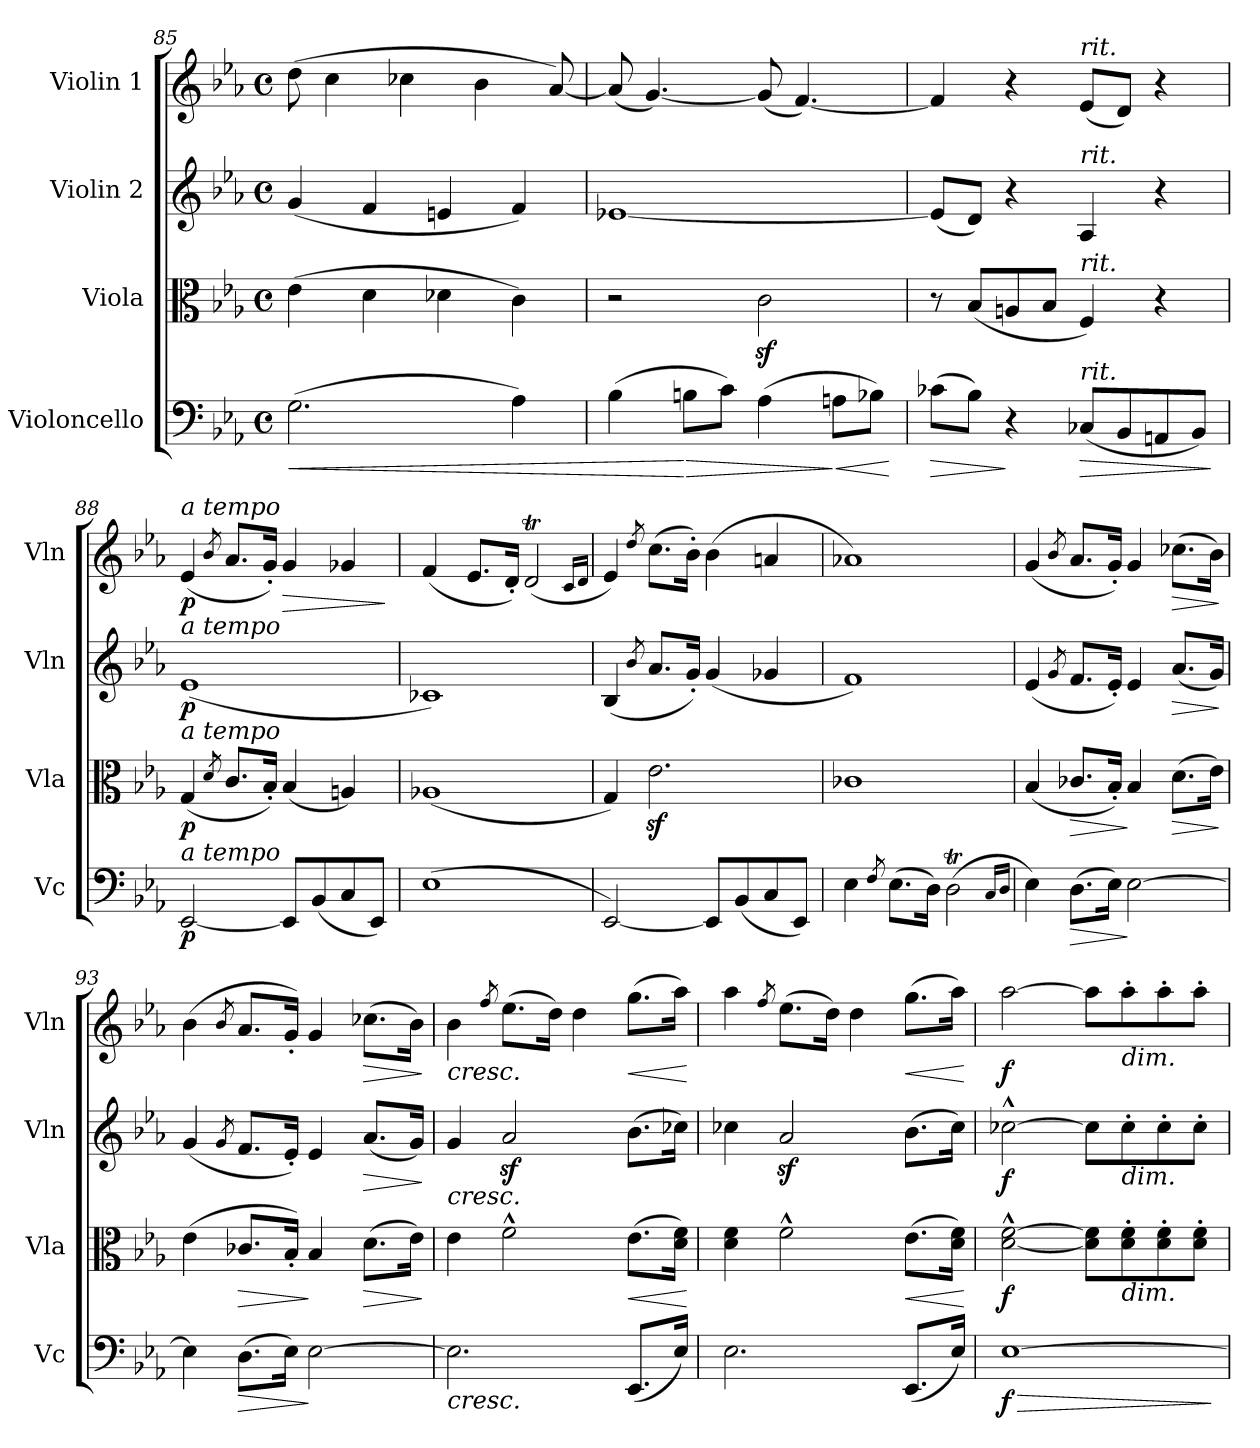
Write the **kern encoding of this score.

**kern	**dynam	**kern	**dynam	**kern	**dynam	**kern	**dynam
*part4	*part4	*part3	*part3	*part2	*part2	*part1	*part1
*staff4	*staff4	*staff3	*staff3	*staff2	*staff2	*staff1	*staff1
*I"Violoncello	*	*I"Viola	*	*I"Violin 2	*	*I"Violin 1	*
*I'Vc	*	*I'Vla	*	*I'Vln	*	*I'Vln	*
!!LO:LB:g=z
*clefF4	*	*clefC3	*	*clefG2	*	*clefG2	*
*k[b-e-a-]	*	*k[b-e-a-]	*	*k[b-e-a-]	*	*k[b-e-a-]	*
*M4/4	*	*M4/4	*	*M4/4	*	*M4/4	*
*met(c)	*	*met(c)	*	*met(c)	*	*met(c)	*
=85	=85	=85	=85	=85	=85	=85	=85
!	!LO:HP:b	!	!	!	!	!	!
(>2.G\	<	(>4e-\	.	(<4g/	.	(>8dd\	.
.	.	.	.	.	.	4cc\	.
.	.	4d\	.	4f/	.	.	.
.	.	.	.	.	.	4cc-X\	.
.	.	4d-X\	.	4en/	.	.	.
.	.	.	.	.	.	4b-\	.
4A-\)	.	4c\)	.	4f/)	.	.	.
.	.	.	.	.	.	[8a-/)	.
=86	=86	=86	=86	=86	=86	=86	=86
(>4B-\	.	2r	.	[1e-X	.	(<8a-/]	.
.	.	.	.	.	.	[4.g/)	.
!	!LO:HP:n=1:b	!	!	!	!	!	!
8Bn\L	[ >	.	.	.	.	.	.
8c\J)	.	.	.	.	.	.	.
(>4A-\	.	2cz<\	.	.	.	(<8g/]	.
.	.	.	.	.	.	[4.f/)	.
!	!LO:HP:n=1:b	!	!	!	!	!	!
8An\L	] <	.	.	.	.	.	.
8B-X\J)	.	.	.	.	.	.	.
.	[	.	.	.	.	.	.
=87	=87	=87	=87	=87	=87	=87	=87
!	!LO:HP:b	!	!	!	!	!	!
(>8c-X\L	>	8r	.	(<8e-/L]	.	4f/]	.
8B-\J)	.	(<8B-/L	.	8d/J)	.	.	.
4r	]	8An/	.	4r	.	4r	.
.	.	8B-/J	.	.	.	.	.
!	!	!	!	!	!	!LO:TX:a:i:t=rit.	!
!	!	!	!	!LO:TX:a:i:t=rit.	!	!	!
!	!	!LO:TX:a:i:t=rit.	!	!	!	!	!
!LO:TX:a:i:t=rit.	!	!	!	!	!	!	!
!	!LO:HP:b	!	!	!	!	!	!
(<8C-X/L	>	4F/)	.	4A-/	.	(<8e-/L	.
8BB-/	.	.	.	.	.	8d/J)	.
8AAn/	.	4r	.	4r	.	4r	.
8BB-/J)	.	.	.	.	.	.	.
.	]	.	.	.	.	.	.
=88	=88	=88	=88	=88	=88	=88	=88
!	!	!	!	!	!	!LO:TX:a:i:t=a tempo	!
!	!	!	!	!LO:TX:a:i:t=a tempo	!	!	!
!	!	!LO:TX:a:i:t=a tempo	!	!	!	!	!
!LO:TX:a:i:t=a tempo	!	!	!	!	!	!	!
!	!LO:DY:b	!	!LO:DY:b	!	!LO:DY:b	!	!LO:DY:b
[2EE-/	p	(<4G/	p	(<1e-	p	(<4e-/	p
.	.	8qd/	.	.	.	8qb-/	.
.	.	8.c/L	.	.	.	8.a-/L	.
.	.	16B-'/Jk)	.	.	.	16g'/Jk)	.
!	!	!	!	!	!	!	!LO:HP:b
8EE-/L]	.	(<4B-/	.	.	.	4g/	>
(<8BB-/	.	.	.	.	.	.	.
8C/	.	4An/)	.	.	.	4g-X/	.
8EE-/J)	.	.	.	.	.	.	.
.	.	.	.	.	.	.	]
=89	=89	=89	=89	=89	=89	=89	=89
(>1E-	.	(<1A-X	.	1c-X)	.	(<4f/	.
.	.	.	.	.	.	8.e-/L	.
.	.	.	.	.	.	16d'/Jk)	.
.	.	.	.	.	.	(<2dt/	.
.	.	.	.	.	.	16qc/LL	.
.	.	.	.	.	.	16qd/JJ	.
=90	=90	=90	=90	=90	=90	=90	=90
[2EE-/)	.	4G/)	.	(<4B-/	.	4e-/)	.
.	.	.	.	8qb-/	.	8qdd/	.
.	.	2.e-z<\	.	8.a-/L	.	(>8.cc\L	.
.	.	.	.	16g'/Jk)	.	16b-'\Jk)	.
8EE-/L]	.	.	.	(<4g/	.	(>4b-\	.
(<8BB-/	.	.	.	.	.	.	.
8C/	.	.	.	4g-X/	.	4an/	.
8EE-/J)	.	.	.	.	.	.	.
=91	=91	=91	=91	=91	=91	=91	=91
4E-\	.	1c-X	.	1f)	.	1a-X)	.
8qF/	.	.	.	.	.	.	.
(>8.E-\L	.	.	.	.	.	.	.
16D\Jk)	.	.	.	.	.	.	.
(>2Dt\	.	.	.	.	.	.	.
16qC/LL	.	.	.	.	.	.	.
16qD/JJ	.	.	.	.	.	.	.
=92	=92	=92	=92	=92	=92	=92	=92
4E-\)	.	(<4B-/	.	(<4e-/	.	(<4g/	.
.	.	.	.	8qg/	.	8qb-/	.
!	!LO:HP:b	!	!LO:HP:b	!	!	!	!
(>8.D\L	>	8.c-X/L	>	8.f/L	.	8.a-/L	.
16E-\Jk)	.	16B-'/Jk)	.	16e-'/Jk)	.	16g'/Jk)	.
[2E-\	]	4B-/	]	4e-/	.	4g/	.
!	!	!	!LO:HP:b	!	!LO:HP:b	!	!LO:HP:b
.	.	(>8.d\L	>	(<8.a-/L	>	(>8.cc-X\L	>
.	.	16e-\Jk)	.	16g/Jk)	.	16b-\Jk)	.
.	.	.	]	.	]	.	]
=93	=93	=93	=93	=93	=93	=93	=93
4E-\]	.	(>4e-\	.	(<4g/	.	(>4b-\	.
.	.	.	.	8qg/	.	8qb-/	.
!	!LO:HP:b	!	!LO:HP:b	!	!	!	!
(>8.D\L	>	8.c-X/L	>	8.f/L	.	8.a-/L	.
16E-\Jk)	.	16B-'/Jk)	.	16e-'/Jk)	.	16g'/Jk)	.
[2E-\	]	4B-/	]	4e-/	.	4g/	.
!	!	!	!LO:HP:b	!	!LO:HP:b	!	!LO:HP:b
.	.	(>8.d\L	>	(<8.a-/L	>	(>8.cc-X\L	>
.	.	16e-\Jk)	.	16g/Jk)	.	16b-\Jk)	.
.	.	.	]	.	]	.	]
!!LO:LB:g=z
=94	=94	=94	=94	=94	=94	=94	=94
!	!	!	!	!	!	!LO:TX:b:i:t=cresc.	!
!	!	!	!	!LO:TX:b:i:t=cresc.	!	!	!
!LO:TX:b:i:t=cresc.	!	!	!	!	!	!	!
2.E-\]	.	4e-\	.	4g/	.	4b-\	.
.	.	.	.	.	.	8qff/	.
.	.	2f^^\	.	2a-z</	.	(>8.ee-\L	.
.	.	.	.	.	.	16dd\Jk)	.
.	.	.	.	.	.	4dd\	.
!	!	!	!LO:HP:b	!	!	!	!LO:HP:b
(<8.EE-/L	.	(>8.e-\L	<	(>8.b-\L	.	(>8.gg\L	<
16E-/Jk)	.	16d\ 16f\Jk)	.	16cc-X\Jk)	.	16aa-\Jk)	.
.	.	.	[	.	.	.	[
=95	=95	=95	=95	=95	=95	=95	=95
2.E-\	.	4d\ 4f\	.	4cc-X\	.	4aa-\	.
.	.	.	.	.	.	8qff/	.
.	.	2f^^\	.	2a-z</	.	(>8.ee-\L	.
.	.	.	.	.	.	16dd\Jk)	.
.	.	.	.	.	.	4dd\	.
!	!	!	!LO:HP:b	!	!	!	!LO:HP:b
(<8.EE-/L	.	(>8.e-\L	<	(>8.b-\L	.	(>8.gg\L	<
16E-/Jk)	.	16d\ 16f\Jk)	.	16cc-\Jk)	.	16aa-\Jk)	.
.	.	.	[	.	.	.	[
=96	=96	=96	=96	=96	=96	=96	=96
!	!LO:HP:b	!	!	!	!	!	!
!	!LO:DY:n=1:b	!	!LO:DY:b	!	!LO:DY:b	!	!LO:DY:b
[1E-	> f	[2d\^^ [2f\^^	f	[2cc-X^^\	f	[2aa-\	f
.	.	8d\] 8f\]L	.	8cc-\L]	.	8aa-\L]	.
!	!	!	!	!	!	!LO:TX:b:i:t=dim.	!
!	!	!	!	!LO:TX:b:i:t=dim.	!	!	!
!	!	!LO:TX:b:i:t=dim.	!	!	!	!	!
.	.	8d\' 8f\'	.	8cc-'\	.	8aa-'\	.
.	.	8d\' 8f\'	.	8cc-'\	.	8aa-'\	.
.	.	8d\' 8f\'J	.	8cc-'\J	.	8aa-'\J	.
.	]	.	.	.	.	.	.
=	=	=	=	=	=	=	=
*-	*-	*-	*-	*-	*-	*-	*-
